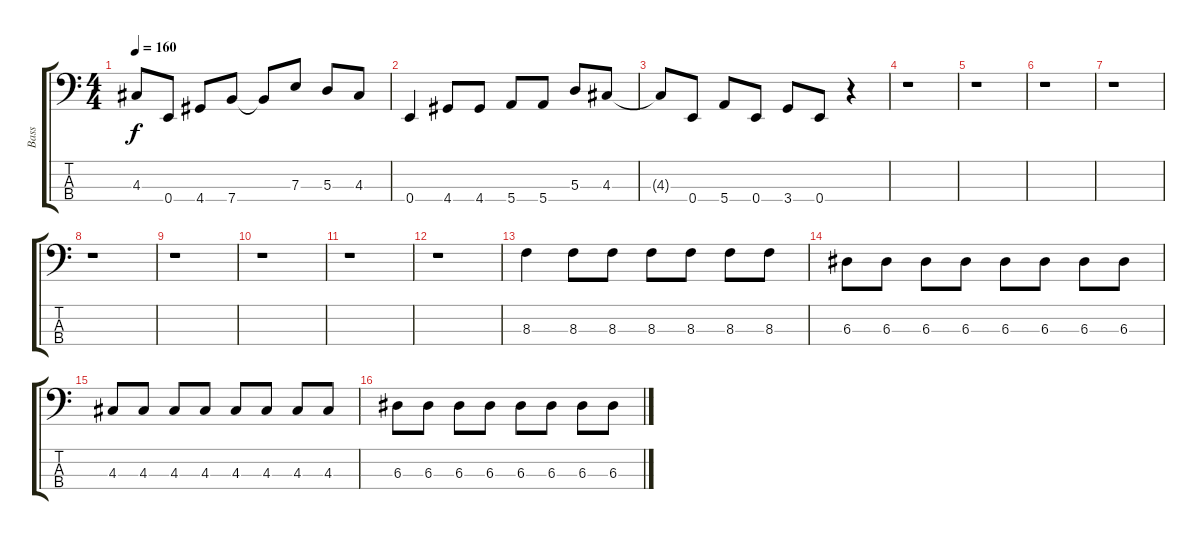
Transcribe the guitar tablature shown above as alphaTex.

\track ("Bass" "Bass") {instrument electricbasspick}
\staff {score tabs}
\tuning (G2 D2 A1 E1) {hide}
\ts (4 4)
\tempo 160
\clef f4
\ks c
4.3.8{dy f} 0.4.8 4.4.8 7.4.8 7.4{t}.8 7.3.8 5.3.8 4.3.8 |
0.4.4 4.4.8 4.4.8 5.4.8 5.4.8 5.3.8 4.3.8 |
4.3{t}.8 0.4.8 5.4.8 0.4.8 3.4.8 0.4.8 r.4 |
r.1 |
r.1 |
r.1 |
r.1 |
r.1 |
r.1 |
r.1 |
r.1 |
r.1 |
8.3.4 8.3.8 8.3.8 8.3.8 8.3.8 8.3.8 8.3.8 |
6.3.8 6.3.8 6.3.8 6.3.8 6.3.8 6.3.8 6.3.8 6.3.8 |
4.3.8 4.3.8 4.3.8 4.3.8 4.3.8 4.3.8 4.3.8 4.3.8 |
6.3.8 6.3.8 6.3.8 6.3.8 6.3.8 6.3.8 6.3.8 6.3.8
